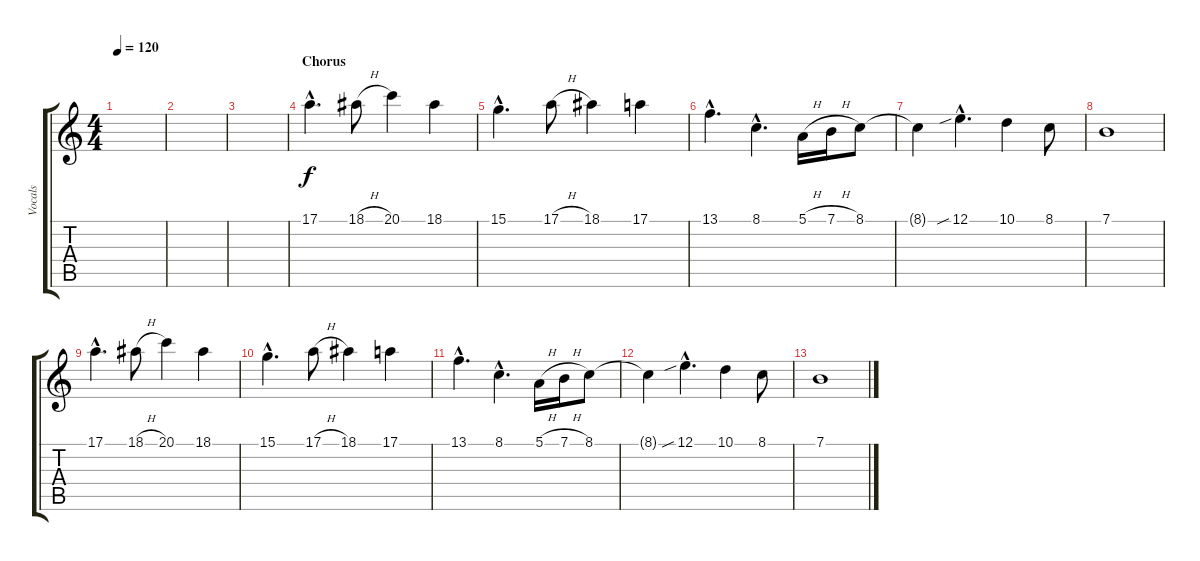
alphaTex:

\track ("Vocals " "Vocals ") {instrument pad8sweep}
\staff {score tabs}
\tuning (E4 B3 G3 D3 A2 E2) {hide}
\ts (4 4)
\tempo 120
\clef g2
\ks c
|
|
|
\section ("" "Chorus")
17.1{hac}.4{d} 18.1{h}.8 20.1.4 18.1.4 |
15.1{hac}.4{d} 17.1{h}.8 18.1.4 17.1.4 |
13.1{hac}.4{d} 8.1{hac}.4{d} 5.1{h}.16 7.1{h}.16 8.1.8 |
8.1{t}.4 12.1{sib hac}.4{d} 10.1.4 8.1.8 |
7.1.1 |
17.1{hac}.4{d} 18.1{h}.8 20.1.4 18.1.4 |
15.1{hac}.4{d} 17.1{h}.8 18.1.4 17.1.4 |
13.1{hac}.4{d} 8.1{hac}.4{d} 5.1{h}.16 7.1{h}.16 8.1.8 |
8.1{t}.4 12.1{sib hac}.4{d} 10.1.4 8.1.8 |
7.1.1
